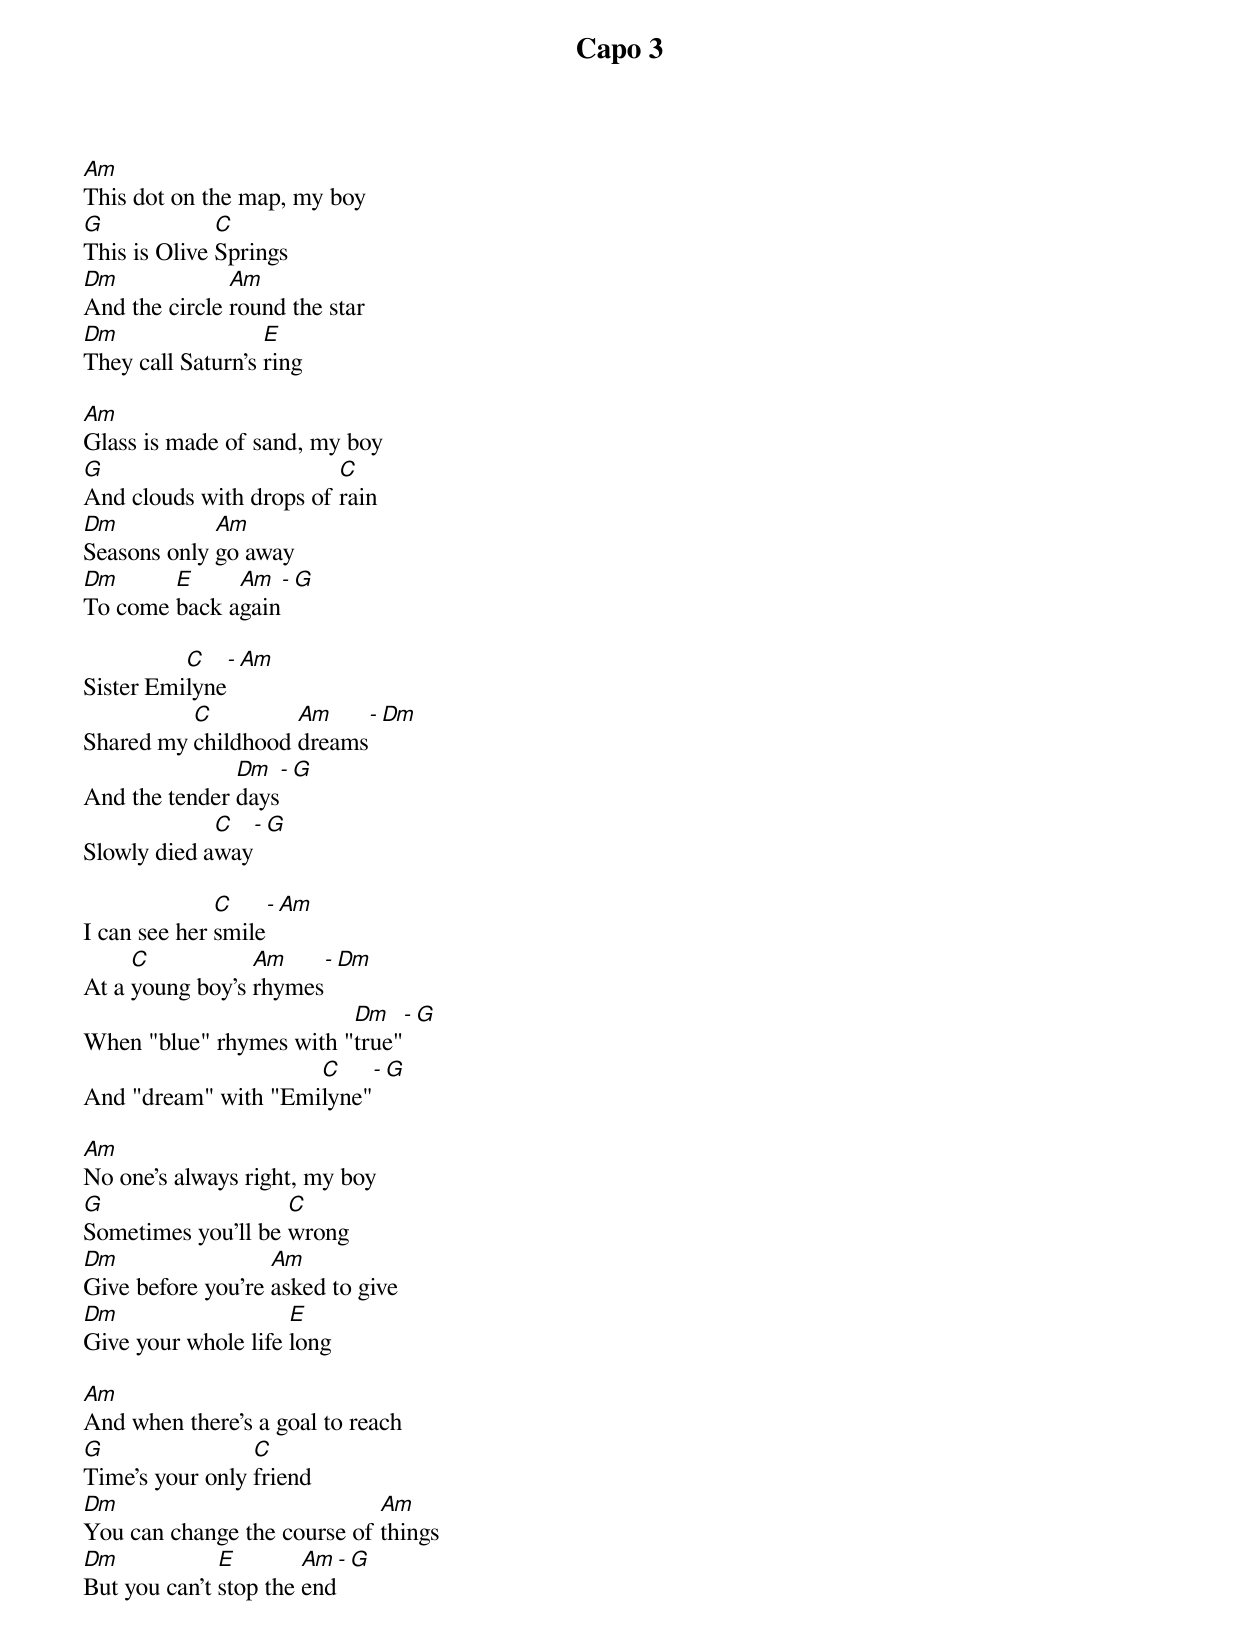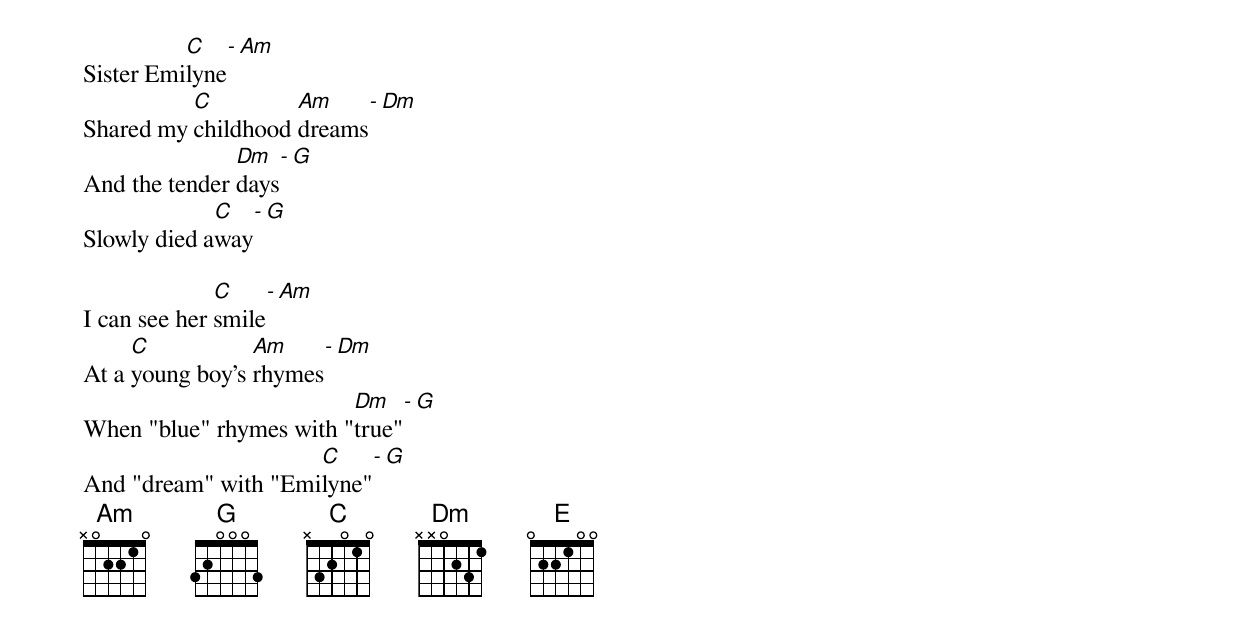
Capo 3

Am
This dot on the map, my boy
G             C
This is Olive Springs
Dm             Am
And the circle round the star
Dm                 E
They call Saturn's ring

Am
Glass is made of sand, my boy
G                        C
And clouds with drops of rain
Dm           Am
Seasons only go away
Dm      E     Am   - G
To come back again

          C    - Am
Sister Emilyne
          C         Am      - Dm
Shared my childhood dreams
               Dm    - G
And the tender days
             C   - G
Slowly died away

              C     - Am
I can see her smile
     C           Am     - Dm
At a young boy's rhymes
                         Dm    - G
When "blue" rhymes with "true"
                     C    - G
And "dream" with "Emilyne"

Am
No one's always right, my boy
G                   C
Sometimes you'll be wrong
Dm                 Am
Give before you're asked to give
Dm                   E
Give your whole life long

Am
And when there's a goal to reach
G                C
Time's your only friend
Dm                           Am
You can change the course of things
Dm            E        Am  - G
But you can't stop the end

          C    - Am
Sister Emilyne
          C         Am      - Dm
Shared my childhood dreams
               Dm    - G
And the tender days
             C   - G
Slowly died away

              C     - Am
I can see her smile
     C           Am     - Dm
At a young boy's rhymes
                         Dm    - G
When "blue" rhymes with "true"
                     C    - G
And "dream" with "Emilyne"
